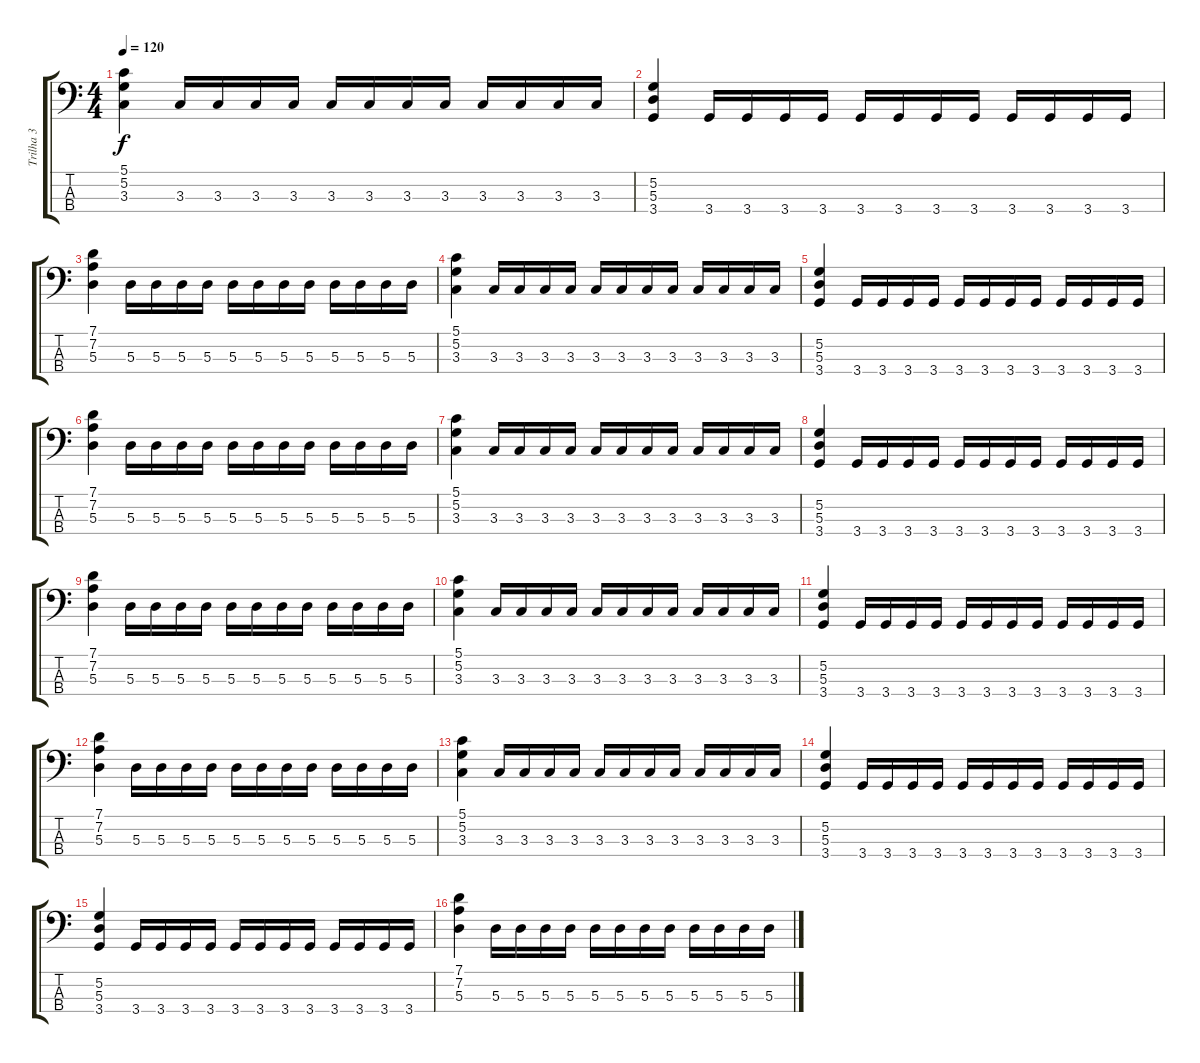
\track ("Trilha 3" "Trilha 3") {instrument acousticguitarnylon}
\staff {score tabs}
\tuning (G2 D2 A1 E1) {hide}
\ts (4 4)
\tempo 120
\clef f4
\ks c
(5.1 5.2 3.3).4{dy f} 3.3.16 3.3.16 3.3.16 3.3.16 3.3.16 3.3.16 3.3.16 3.3.16 3.3.16 3.3.16 3.3.16 3.3.16 |
(5.2 5.3 3.4).4 3.4.16 3.4.16 3.4.16 3.4.16 3.4.16 3.4.16 3.4.16 3.4.16 3.4.16 3.4.16 3.4.16 3.4.16 |
(7.1 7.2 5.3).4 5.3.16 5.3.16 5.3.16 5.3.16 5.3.16 5.3.16 5.3.16 5.3.16 5.3.16 5.3.16 5.3.16 5.3.16 |
(5.1 5.2 3.3).4 3.3.16 3.3.16 3.3.16 3.3.16 3.3.16 3.3.16 3.3.16 3.3.16 3.3.16 3.3.16 3.3.16 3.3.16 |
(5.2 5.3 3.4).4 3.4.16 3.4.16 3.4.16 3.4.16 3.4.16 3.4.16 3.4.16 3.4.16 3.4.16 3.4.16 3.4.16 3.4.16 |
(7.1 7.2 5.3).4 5.3.16 5.3.16 5.3.16 5.3.16 5.3.16 5.3.16 5.3.16 5.3.16 5.3.16 5.3.16 5.3.16 5.3.16 |
(5.1 5.2 3.3).4 3.3.16 3.3.16 3.3.16 3.3.16 3.3.16 3.3.16 3.3.16 3.3.16 3.3.16 3.3.16 3.3.16 3.3.16 |
(5.2 5.3 3.4).4 3.4.16 3.4.16 3.4.16 3.4.16 3.4.16 3.4.16 3.4.16 3.4.16 3.4.16 3.4.16 3.4.16 3.4.16 |
(7.1 7.2 5.3).4 5.3.16 5.3.16 5.3.16 5.3.16 5.3.16 5.3.16 5.3.16 5.3.16 5.3.16 5.3.16 5.3.16 5.3.16 |
(5.1 5.2 3.3).4 3.3.16 3.3.16 3.3.16 3.3.16 3.3.16 3.3.16 3.3.16 3.3.16 3.3.16 3.3.16 3.3.16 3.3.16 |
(5.2 5.3 3.4).4 3.4.16 3.4.16 3.4.16 3.4.16 3.4.16 3.4.16 3.4.16 3.4.16 3.4.16 3.4.16 3.4.16 3.4.16 |
(7.1 7.2 5.3).4 5.3.16 5.3.16 5.3.16 5.3.16 5.3.16 5.3.16 5.3.16 5.3.16 5.3.16 5.3.16 5.3.16 5.3.16 |
(5.1 5.2 3.3).4 3.3.16 3.3.16 3.3.16 3.3.16 3.3.16 3.3.16 3.3.16 3.3.16 3.3.16 3.3.16 3.3.16 3.3.16 |
(5.2 5.3 3.4).4 3.4.16 3.4.16 3.4.16 3.4.16 3.4.16 3.4.16 3.4.16 3.4.16 3.4.16 3.4.16 3.4.16 3.4.16 |
(5.2 5.3 3.4).4 3.4.16 3.4.16 3.4.16 3.4.16 3.4.16 3.4.16 3.4.16 3.4.16 3.4.16 3.4.16 3.4.16 3.4.16 |
(7.1 7.2 5.3).4 5.3.16 5.3.16 5.3.16 5.3.16 5.3.16 5.3.16 5.3.16 5.3.16 5.3.16 5.3.16 5.3.16 5.3.16
